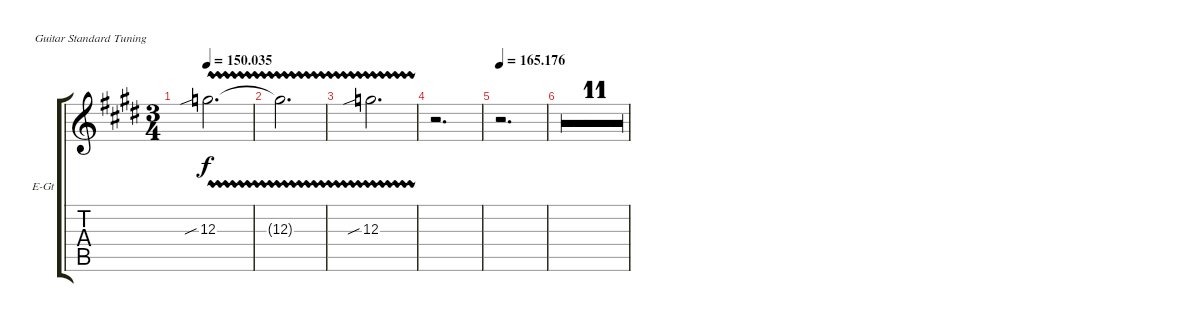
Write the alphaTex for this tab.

\defaultSystemsLayout 4
\bracketExtendMode groupsimilarinstruments
\firstSystemTrackNameOrientation horizontal
\otherSystemsTrackNameOrientation horizontal
\track ("Slide Guitar" "E-Gt") {multiBarRest instrument electricguitarclean}
\staff {score tabs}
\tuning (E4 B3 G3 D3 A2 E2)
\ts (3 4)
\tempo
150.035
\accidentals auto
\clef g2
\ottava regular
\simile none
\ks e
12.3{vw sib}.2{d dy f} |
12.3{vw t}.2{d} |
12.3{vw sib}.2{d} |
r.2{d} |
\tempo
165.176 r.2{d} |
r.2{d} |
r.2{d} |
r.2{d} |
r.2{d} |
r.2{d} |
r.2{d} |
r.2{d} |
r.2{d} |
r.2{d} |
r.2{d} |
r.2{d}
